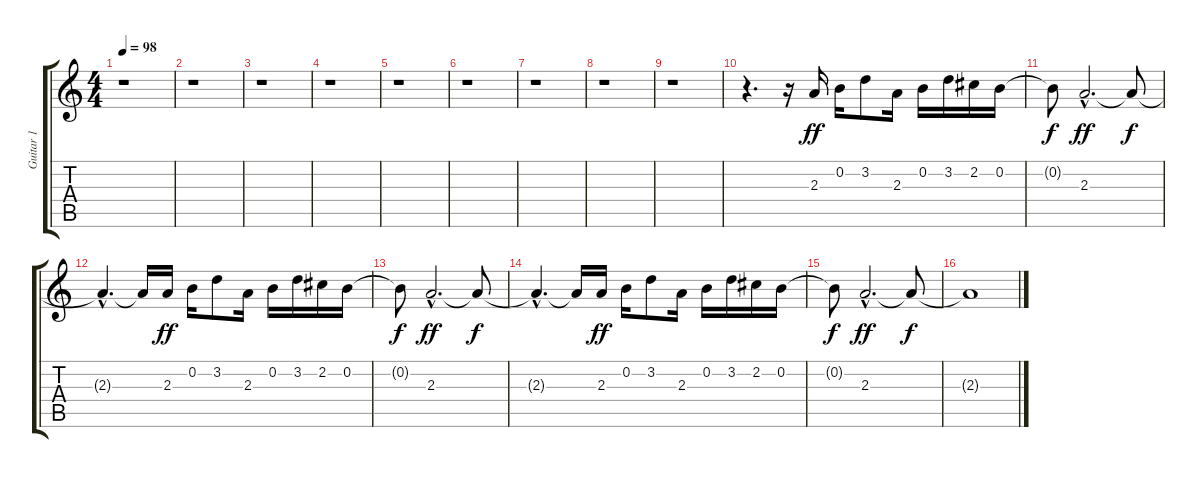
\track ("Guitar 1" "Guitar 1") {instrument electricguitarjazz}
\staff {score tabs}
\tuning (E4 B3 G3 D3 A2 E2) {hide}
\ts (4 4)
\tempo 98
\clef g2
\ks c
r.1{dy f} |
r.1 |
r.1 |
r.1 |
r.1 |
r.1 |
r.1 |
r.1 |
r.1 |
r.4{d} r.16 2.3.16{dy ff instrument distortionguitar} 0.2.16 3.2.8 2.3.16 0.2.16 3.2.16 2.2.16 0.2.16 |
0.2{t}.8{dy f} 2.3{hac}.2{d dy ff} 2.3{t}.8{dy f} |
2.3{hac t}.4{d} 2.3{t}.16 2.3.16{dy ff} 0.2.16 3.2.8 2.3.16 0.2.16 3.2.16 2.2.16 0.2.16 |
0.2{t}.8{dy f} 2.3{hac}.2{d dy ff} 2.3{t}.8{dy f} |
2.3{hac t}.4{d} 2.3{t}.16 2.3.16{dy ff} 0.2.16 3.2.8 2.3.16 0.2.16 3.2.16 2.2.16 0.2.16 |
0.2{t}.8{dy f} 2.3{hac}.2{d dy ff} 2.3{t}.8{dy f} |
2.3{t}.1
